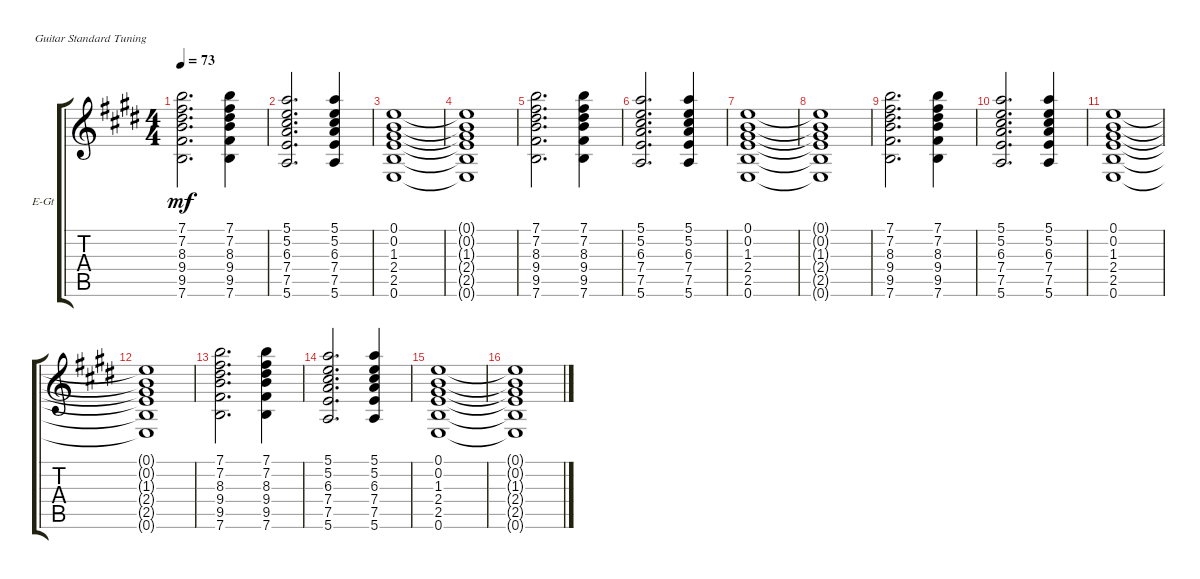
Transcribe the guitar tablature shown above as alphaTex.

\defaultSystemsLayout 4
\bracketExtendMode groupsimilarinstruments
\firstSystemTrackNameOrientation horizontal
\otherSystemsTrackNameOrientation horizontal
\track ("Guitar" "E-Gt") {instrument overdrivenguitar}
\staff {score tabs}
\tuning (E4 B3 G3 D3 A2 E2)
\ts (4 4)
\tempo 73
\clef g2
\ks e
(7.6 9.5 9.4 8.3 7.2 7.1).2{d dy mf instrument overdrivenguitar} (7.6 9.5 9.4 8.3 7.2 7.1).4 |
(5.6 7.5 7.4 6.3 5.2 5.1).2{d} (5.6 7.5 7.4 6.3 5.2 5.1).4 |
(0.6 2.5 2.4 1.3 0.2 0.1).1 |
(0.6{t} 2.5{t} 2.4{t} 1.3{t} 0.2{t} 0.1{t}).1 |
(7.6 9.5 9.4 8.3 7.2 7.1).2{d} (7.6 9.5 9.4 8.3 7.2 7.1).4 |
(5.6 7.5 7.4 6.3 5.2 5.1).2{d} (5.6 7.5 7.4 6.3 5.2 5.1).4 |
(0.6 2.5 2.4 1.3 0.2 0.1).1 |
(0.6{t} 2.5{t} 2.4{t} 1.3{t} 0.2{t} 0.1{t}).1 |
(7.6 9.5 9.4 8.3 7.2 7.1).2{d} (7.6 9.5 9.4 8.3 7.2 7.1).4 |
(5.6 7.5 7.4 6.3 5.2 5.1).2{d} (5.6 7.5 7.4 6.3 5.2 5.1).4 |
(0.6 2.5 2.4 1.3 0.2 0.1).1 |
(0.6{t} 2.5{t} 2.4{t} 1.3{t} 0.2{t} 0.1{t}).1 |
(7.6 9.5 9.4 8.3 7.2 7.1).2{d} (7.6 9.5 9.4 8.3 7.2 7.1).4 |
(5.6 7.5 7.4 6.3 5.2 5.1).2{d} (5.6 7.5 7.4 6.3 5.2 5.1).4 |
(0.6 2.5 2.4 1.3 0.2 0.1).1 |
(0.6{t} 2.5{t} 2.4{t} 1.3{t} 0.2{t} 0.1{t}).1
